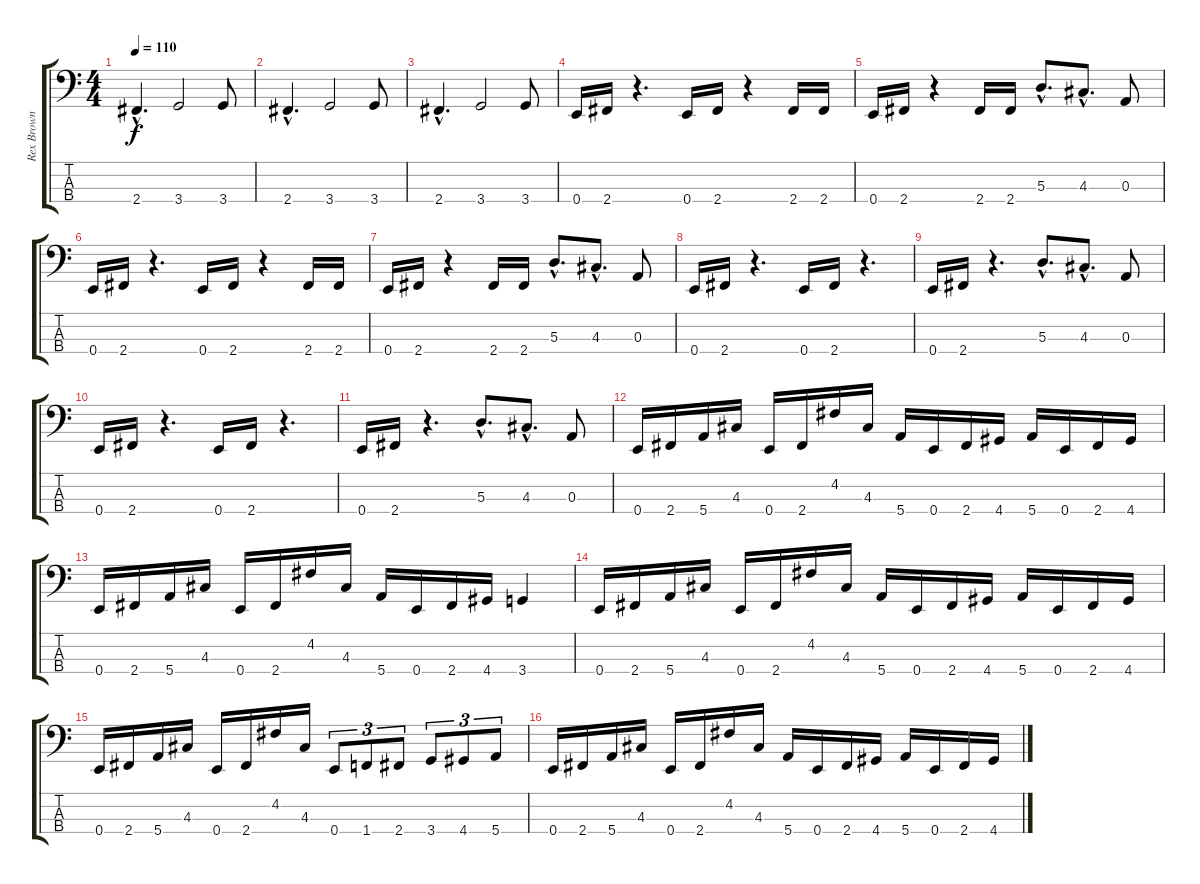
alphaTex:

\track ("Rex Brown" "Rex Brown") {instrument electricbassfinger}
\staff {score tabs}
\tuning (G2 D2 A1 E1) {hide}
\ts (4 4)
\tempo 110
\clef f4
\ks c
2.4{hac}.4{d dy f} 3.4.2 3.4.8 |
2.4{hac}.4{d} 3.4.2 3.4.8 |
2.4{hac}.4{d} 3.4.2 3.4.8 |
0.4.16 2.4.16 r.4{d} 0.4.16 2.4.16 r.4 2.4.16 2.4.16 |
0.4.16 2.4.16 r.4 2.4.16 2.4.16 5.3{hac}.8{d} 4.3{hac}.8{d} 0.3.8 |
0.4.16 2.4.16 r.4{d} 0.4.16 2.4.16 r.4 2.4.16 2.4.16 |
0.4.16 2.4.16 r.4 2.4.16 2.4.16 5.3{hac}.8{d} 4.3{hac}.8{d} 0.3.8 |
0.4.16 2.4.16 r.4{d} 0.4.16 2.4.16 r.4{d} |
0.4.16 2.4.16 r.4{d} 5.3{hac}.8{d} 4.3{hac}.8{d} 0.3.8 |
0.4.16 2.4.16 r.4{d} 0.4.16 2.4.16 r.4{d} |
0.4.16 2.4.16 r.4{d} 5.3{hac}.8{d} 4.3{hac}.8{d} 0.3.8 |
0.4.16 2.4.16 5.4.16 4.3.16 0.4.16 2.4.16 4.2.16 4.3.16 5.4.16 0.4.16 2.4.16 4.4.16 5.4.16 0.4.16 2.4.16 4.4.16 |
0.4.16 2.4.16 5.4.16 4.3.16 0.4.16 2.4.16 4.2.16 4.3.16 5.4.16 0.4.16 2.4.16 4.4.16 3.4.4 |
0.4.16 2.4.16 5.4.16 4.3.16 0.4.16 2.4.16 4.2.16 4.3.16 5.4.16 0.4.16 2.4.16 4.4.16 5.4.16 0.4.16 2.4.16 4.4.16 |
0.4.16 2.4.16 5.4.16 4.3.16 0.4.16 2.4.16 4.2.16 4.3.16 0.4.8{tu (3 2)} 1.4.8{tu (3 2)} 2.4.8{tu (3 2)} 3.4.8{tu (3 2)} 4.4.8{tu (3 2)} 5.4.8{tu (3 2)} |
0.4.16 2.4.16 5.4.16 4.3.16 0.4.16 2.4.16 4.2.16 4.3.16 5.4.16 0.4.16 2.4.16 4.4.16 5.4.16 0.4.16 2.4.16 4.4.16
